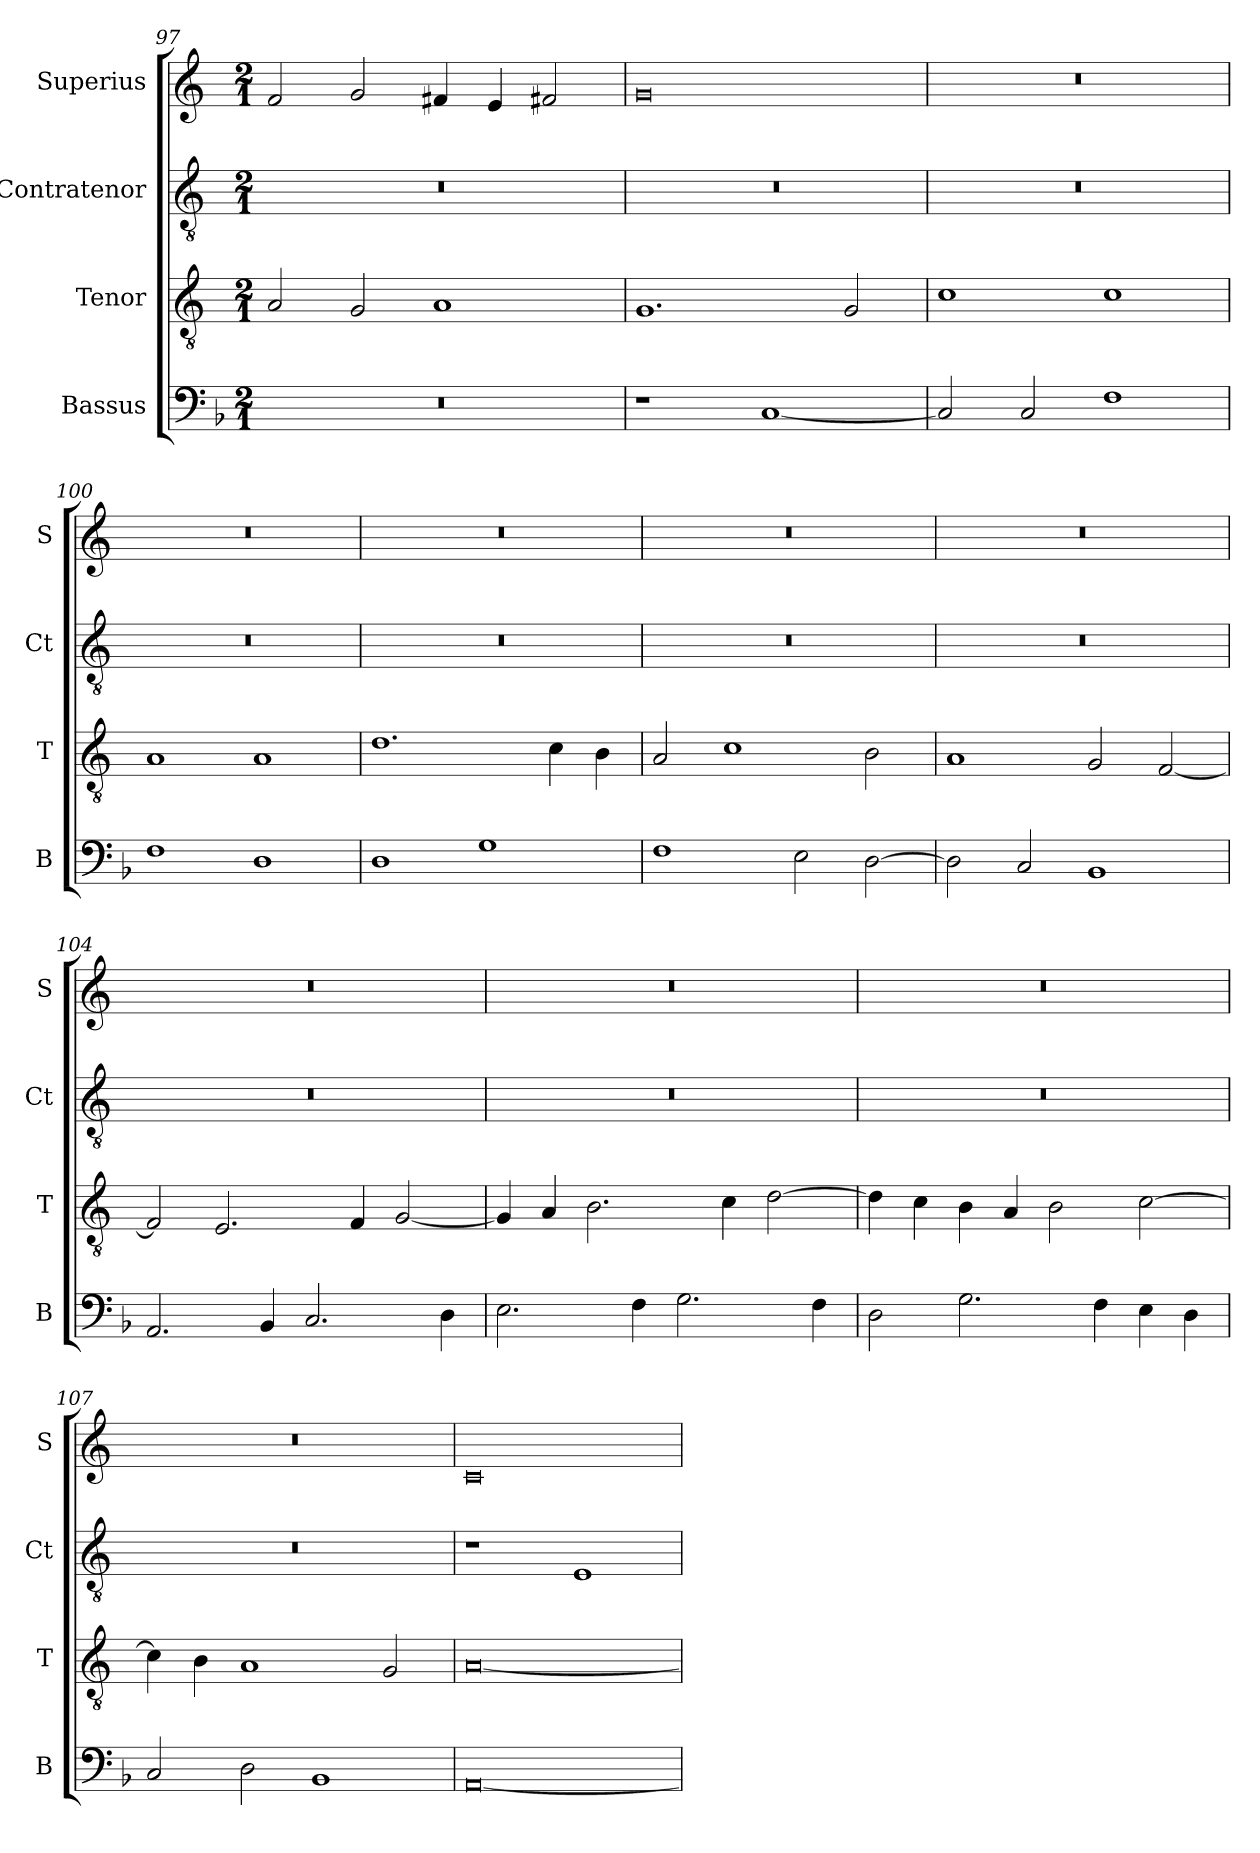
**kern	**kern	**kern	**kern
*part4	*part3	*part2	*part1
*staff4	*staff3	*staff2	*staff1
*I"Bassus	*I"Tenor	*I"Contratenor	*I"Superius
*I'B	*I'T	*I'Ct	*I'S
*clefF4	*clefGv2	*clefGv2	*clefG2
*k[b-]	*k[]	*k[]	*k[]
*M2/1	*M2/1	*M2/1	*M2/1
=97	=97	=97	=97
0r	2A/	0r	2f/
.	2G/	.	2g/
.	1A	.	4f#X/
.	.	.	4e/
.	.	.	2f#X/
=98	=98	=98	=98
1r	1.G	0r	0g
[1C	.	.	.
.	2G/	.	.
=99	=99	=99	=99
2C/]	1c	0r	0r
2C/	.	.	.
1F	1c	.	.
=100	=100	=100	=100
1F	1A	0r	0r
1D	1A	.	.
=101	=101	=101	=101
1D	1.d	0r	0r
1G	.	.	.
.	4c\	.	.
.	4B\	.	.
=102	=102	=102	=102
1F	2A/	0r	0r
.	1c	.	.
2E\	.	.	.
[2D\	2B\	.	.
=103	=103	=103	=103
2D\]	1A	0r	0r
2C/	.	.	.
1BB-	2G/	.	.
.	[2F/	.	.
=104	=104	=104	=104
2.AA/	2F/]	0r	0r
.	2.E/	.	.
4BB-/	.	.	.
2.C/	.	.	.
.	4F/	.	.
.	[2G/	.	.
4D\	.	.	.
=105	=105	=105	=105
2.E\	4G/]	0r	0r
.	4A/	.	.
.	2.B\	.	.
4F\	.	.	.
2.G\	.	.	.
.	4c\	.	.
.	[2d\	.	.
4F\	.	.	.
=106	=106	=106	=106
2D\	4d\]	0r	0r
.	4c\	.	.
2.G\	4B\	.	.
.	4A/	.	.
.	2B\	.	.
4F\	.	.	.
4E\	[2c\	.	.
4D\	.	.	.
=107	=107	=107	=107
2C/	4c\]	0r	0r
.	4B\	.	.
2D\	1A	.	.
1BB-	.	.	.
.	2G/	.	.
=108	=108	=108	=108
[0AA	[0A	1r	0c
.	.	1E	.
=	=	=	=
*-	*-	*-	*-
